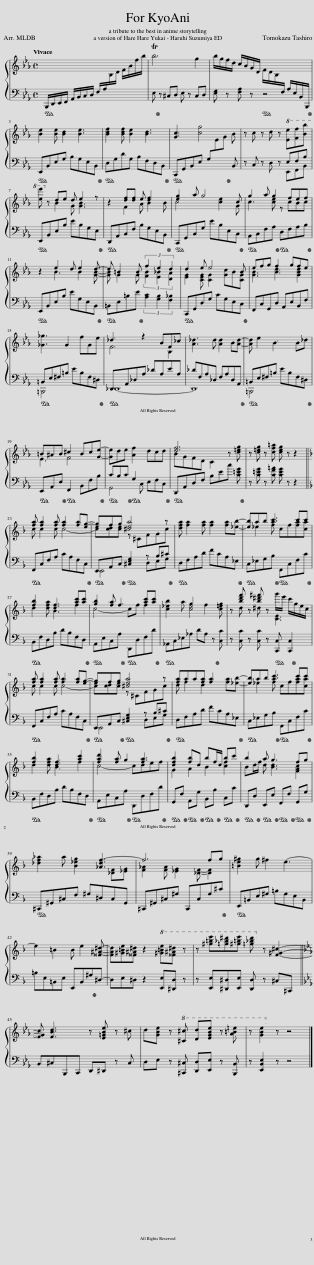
X:1
%%score { ( 1 4 ) | ( 2 3 ) }
L:1/8
Q:1/4=172
M:4/4
I:linebreak $
K:Eb
V:1 treble
V:4 treble
V:2 bass
V:3 bass
V:1
 x8 | Tb6 g2 | b/g/f/d/ c/B/G/D/ F/D/B,/[I:staff +1]F,/ A,/E,/B,,/B,,,/ |$[I:staff -1] [Be]2 [Be] [Bd]2 [Be]3 | [Bdf]2 [Bdf] [Be]2 [Bd]3 | %5
 [Gc]3 [cg]4 B | z c z d z!8va(! [ee'][ff'][bb'] |$ [e'e'']!8va)! z de d e2 z | z2 [df][df] e [df]2 B | [eg]2 a g4 c | %10
 g2 a g2 fef |$ z2 e2 d e2 d- | d =B2 B (3f2 e2 d2 | d2 e e4 B | efg f2 gfe |$ %15
 [_G_g]3 G2 fGe | _d3 z2 BF_c | [A_d]3 d [Ad]2 B[Ad]- | [Ad] e2 B3 B_d |$ =B^AB ^c2 Bc[Ge]- | %20
 [Ge]de [Af]2 dcd | [df]6 z [c=eg] | z [c=eg] z [cf=a] [ceg] z z2 ||$[K:F] [fa] [fa]2 [fa] [fa]2 [fa][eg]- | [eg]fg [^cea]4 z | %25
 [dfa] [fa]2 [fa] [fa]2 [fa][_eb]- | [eb]ab [ac']3 c'c' |$ [fb]2 [dfa] [df]3 [ac'][ac'] | [gb]2 [fa] f3 [ac'][ac'] | [c_eb]2 a g2 f2 [c=eg] | %30
 z [bd'f'] z [b^d'^f'] z g'/e'/ c'/g/e/c/ |$ [fa] [fa]2 [fa] [fa]2 [fa][eg]- | [eg]fg [^cea]4 z | [fa]aa[fa] [fa]2 [fa][_eb]- | [eb]ab [ac']3 c'c' |$ %35
 [fb]2 [dfa] [df]3 [ac']2 | [fad']2 [fa] g2 [fa]3 | [dfb]2 [fb]d bf/d/ bc' | b2 a g3 fg |$ [_df_a]2 a [B_eg]2 [_Adf-]3 | %40
 f6 fg | [=Be^g]2 g ^f2 e3- |$ e2 =B2 B e2 [^^F^A^d]- | [FAd][^G=Be][^^F^A^d] z2!8va(! [^g=be'][^^f^a^d'] z | z [^g'=b'e''][=g'_b'^d''][^g'=b'e''] [=g'_b'd'']!8va)! z [F^G^c]2- ||$ %45
[K:Eb] [FGc] [FBd]3 z [E=GBe] z ^c | d[GBe] z!8va(! [^c^c'] [dd'][egbe'] z [a=b=e'] | z [gbe']2!8va)! z z4 |] %48
V:2
!ped! B,,,/D,,/E,,/F,,/ A,,/B,,/C,/D,/ F,/A,/[I:staff -1]B,/D/ F/B/f/b/ |[I:staff +1] E,!ped-up! z ^C,D, E, z C,D, | [E,G,] z [F,A,] z!ped! z4!ped-up! |$!ped! E,,B,,E,G, B,G,E,B,,!ped-up! |!ped! D,G,DG, B,F,D,B,,!ped-up! | %5
!ped! C,,G,,B,,E, G,[I:staff -1]EG!ped-up![I:staff +1] B,, | z C, z D, z E,F,B, |$!ped! E,,B,,E,B, EB,G,E,!ped-up! |!ped! D,,A,,C,F, B,G,E,B,,!ped-up! |!ped! C,,G,,C,G, EB,E,C,!ped-up! | %10
!ped! A,,C,F,A,!ped-up!!ped! D,F,A,B,!ped-up! |$!ped! E,,B,,E,B, EG,E,B,,!ped-up! |!ped! =B,,E,=B,E!ped-up! (3[A,C]2 [G,B,]2 [F,_B,]2 |!ped! C,,G,,D,G, CG,E,C,!ped-up! | F,,C,G,,D, A,,E,B,,F, |$ %15
!ped! =B,,E,^F,=B, EB,F,^D,!ped-up! |!ped! _D,,A,,_D,A, _DA,EA, | _DF,A,_D, F,A,D,A,,!ped-up! |!ped! =B,,E,^F,=B, EB,F,^D,!ped-up! |$!ped! E,,A,,E,!ped-up!!ped! F,,2 B,,F,B,!ped-up! | %20
!ped! CB,C!ped-up!!ped! G,2 E,F,C,!ped-up! |!ped! D,,A,,D,F, B,Ec [C=EG]!ped-up! | z [C=EG] z [CF=A] [CEG] z z2 ||$[K:F]!ped! F,,C,F,A, CA,F,C,!ped-up! |!ped! E,,A,,C,!ped-up!!ped! [^C,E,G,]2 z B,^C!ped-up! | %25
!ped! D,F,A,D FCA,_E,!ped-up! |!ped! C,_E,G,B,!ped-up!!ped! F,,C,F,C!ped-up! |$!ped! B,,F,D,B, DB,F,D,!ped-up! |!ped! A,,E,C,A,!ped-up!!ped! D,,D,F,D!ped-up! |!ped! _A,,C,_E,_A, DA, z!ped-up! [C,C] | %30
 z [C,C] z [C,C] z!ped! [C,,C,] [C,,C,]2!ped-up! |$!ped! F,,C,F,A, CA,F,C,!ped-up! |!ped! E,,A,,C,!ped-up!!ped! [^C,E,G,]2 z B,^C!ped-up! |!ped! D,F,A,D FCA,_E,!ped-up! |!ped! C,_E,G,B,!ped-up!!ped! F,,C,F,C!ped-up! |$ %35
!ped! B,,F,D,B, DB,F,D,!ped-up! |!ped! A,,E,C,A,!ped-up!!ped! D,,D,F,D!ped-up! |!ped! G,,F,!ped-up!!ped! A,,G,!ped-up!!ped! B,,B,!ped-up!!ped! C,C!ped-up! |!ped! D,,D,!ped-up!!ped! E,,E,!ped-up!!ped! F,,F,!ped-up!!ped! G,,G,!ped-up! |$!ped! ^C,,^G,,^C,F, ^G,^D,C,G,, | %40
 ^C,,^G,,^C,^G, C,,C,G,^C!ped-up! |!ped! E,,=B,,E,^G, =B,G,E,B,, |$ =B,E,=B,,E, E,,B,,^G,!ped-up!^D,- | D,E,^D, z2 [E,,E,][^D,,D,] z | z [E,,E,][^D,,^D,][E,,E,] [D,,D,] z ^C,^C,, ||$ %45
[K:Eb] B,,^C,B,,,C,, D,,^D,, z C, | D,E, z [^C,,^C,] [D,,D,][E,,E,] z [B,,,B,,] | z [E,,B,,E,]2 z z4 |] %48
V:3
 x8 | x8 | x8 |$ x8 | x8 | %5
 x8 | x5 E,,F,,B,, |$ x8 | x8 | x8 | %10
 x8 |$ x8 | x8 | x8 | x8 |$ %15
 =B,,,4 x4 | _D,,8- | D,,8 | =B,,,4 x4 |$ x8 | %20
 G,,4 C, x3 | x8 | x8 ||$[K:F] x8 | E,,4 x D,E,G, | %25
 x8 | x8 |$ x8 | x8 | x8 | %30
 x8 |$ x8 | E,,4 x D,E,G, | x8 | x8 |$ %35
 x8 | x8 | x8 | x8 |$ x8 | %40
 x8 | x8 |$ x8 | x8 | x8 ||$ %45
[K:Eb] x8 | x8 | x8 |] %48
V:4
 x8 | x8 | x8 |$ x8 | x8 | %5
 x8 | x5!8va(! x3 |$ x!8va)! x B2 G [GB]3 | x2 F2 A B2 x | c4 x [ce]2 G | %10
 c3 [ce] z cBc |$ x2 B3 B2 [GB]- | [GB] G2 G (3[F=B]2 [E_B]2 [DA]2 | [EG]2 [CEG] [CG]2 [Gc]B[CG] | [GB]3 [Bd]3 [GBd]2 |$ %15
 x8 | F6 B,2 | x8 | x8 |$ E3 F4 x | %20
 x8 | BGFD C2 x2 | x8 ||$[K:F] c c2 c c4- | c[cd][ce] z ^CFG^c | %25
 x8 | x _e2 f cf[fa][ca] |$ d2 x B3 f2 | c4- cf f2 | x3 [c_e]4 x | %30
 x d x ^d x [CE]3 |$ c c2 c c4- | c[cd][ce] z ^CFG^c | d f2 d2 x3 | x _e2 f cf[fa][ca] |$ %35
 d2 x B3 f2 | c4- cdef | G2 A2 B2 [cf]2 | Bd/f/ d [Bd]3 [FAc]2 |$ x6 [_DF][_EG] | %40
 [F_A]2 [FA] [_EG]2 [_DF]- [DF]2 | x8 |$ x8 | x5!8va(! x3 | x5!8va)! x3 ||$ %45
[K:Eb] x8 | x3!8va(! x5 | x3!8va)! x5 |] %48
